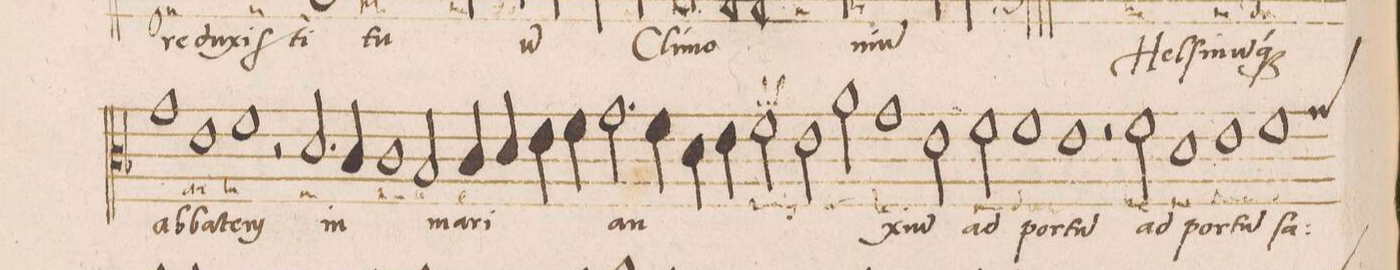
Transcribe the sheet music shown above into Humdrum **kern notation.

**kern	**text
*I"ALTVS	*
*clefC3	*
*k[b-]	*
*met(C|)	*
*M2/1	*
1g	ab-
1e	-ba-
=110-	=110-
1f	-tem
2r	.
2.d/	in
=111-	=111-
4c/	.
1c	.
2B-/	ma-
=112-	=112-
4c/	-ri
4d/	.
4e\	.
4f\	.
2.g\	an-
4f\	.
=113-	=113-
4d\	.
4e\	.
2f\	.
2e\	.
2a\	.
=114-	=114-
1g	-xi-
2e\	-u(m)
2f\	ad
=115-	=115-
1f	por-
1e	-tu(m)
=116-	=116-
2r	.
2f\	ad
1d	por-
=117-	=117-
1e	-tu(m)
*custos:g	*
1f	ſa-
=118-	=118-
*-	*-
